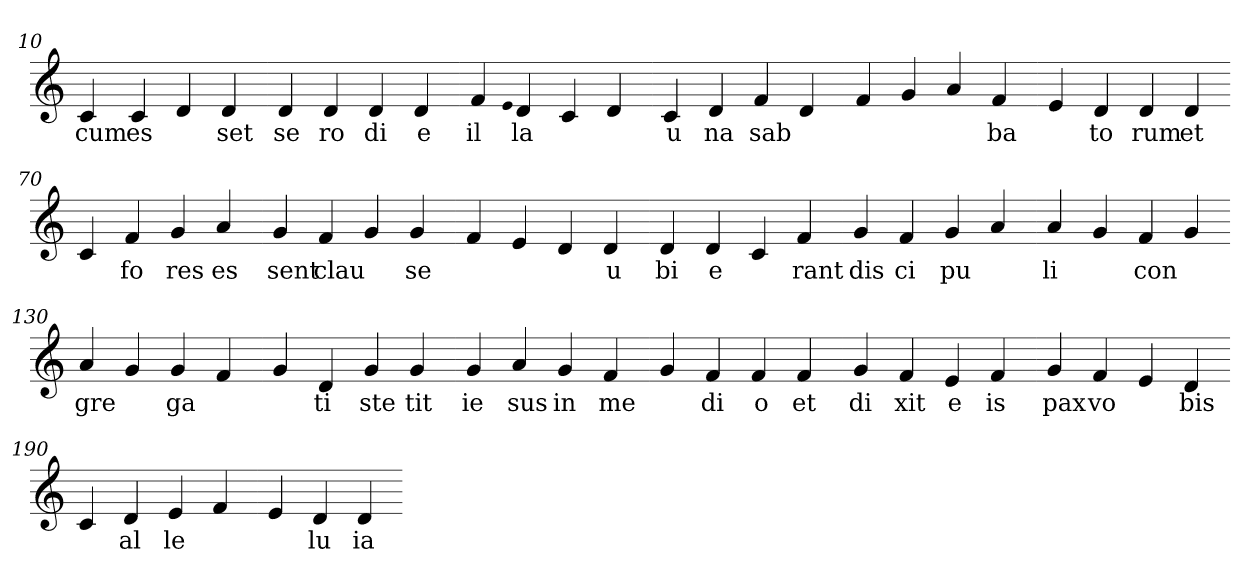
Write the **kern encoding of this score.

**kern	**text
*part1	*part1
*staff1	*staff1
*clefG2	*
=10.	=10.
4c	cum
4c	es
4d	.
4d	set
=20.-	=20.-
4d	se
4d	ro
4d	di
4d	e
=30.-	=30.-
4f	il
qqe	.
4d	la
4c	.
4d	.
=40.-	=40.-
4c	u
4d	na
4f	sab
4d	.
=50.-	=50.-
4f	.
4g	.
4a	.
4f	ba
=60.-	=60.-
4e	.
4d	to
4d	rum
4d	et
=70.-	=70.-
4c	.
4f	fo
4g	res
4a	es
=80.-	=80.-
4g	sent
4f	clau
4g	.
4g	se
=90.-	=90.-
4f	.
4e	.
4d	.
4d	u
=100.-	=100.-
4d	bi
4d	e
4c	.
4f	rant
=110.-	=110.-
4g	dis
4f	ci
4g	pu
4a	.
=120.-	=120.-
4a	li
4g	.
4f	con
4g	.
=130.-	=130.-
4a	gre
4g	.
4g	ga
4f	.
=140.-	=140.-
4g	.
4d	ti
4g	ste
4g	tit
=150.-	=150.-
4g	ie
4a	sus
4g	in
4f	me
=160.-	=160.-
4g	.
4f	di
4f	o
4f	et
=170.-	=170.-
4g	di
4f	xit
4e	e
4f	is
=180.-	=180.-
4g	pax
4f	vo
4e	.
4d	bis
=190.-	=190.-
4c	.
4d	al
4e	le
4f	.
=200.-	=200.-
4e	.
4d	lu
4d	ia
=-	=-
*-	*-
